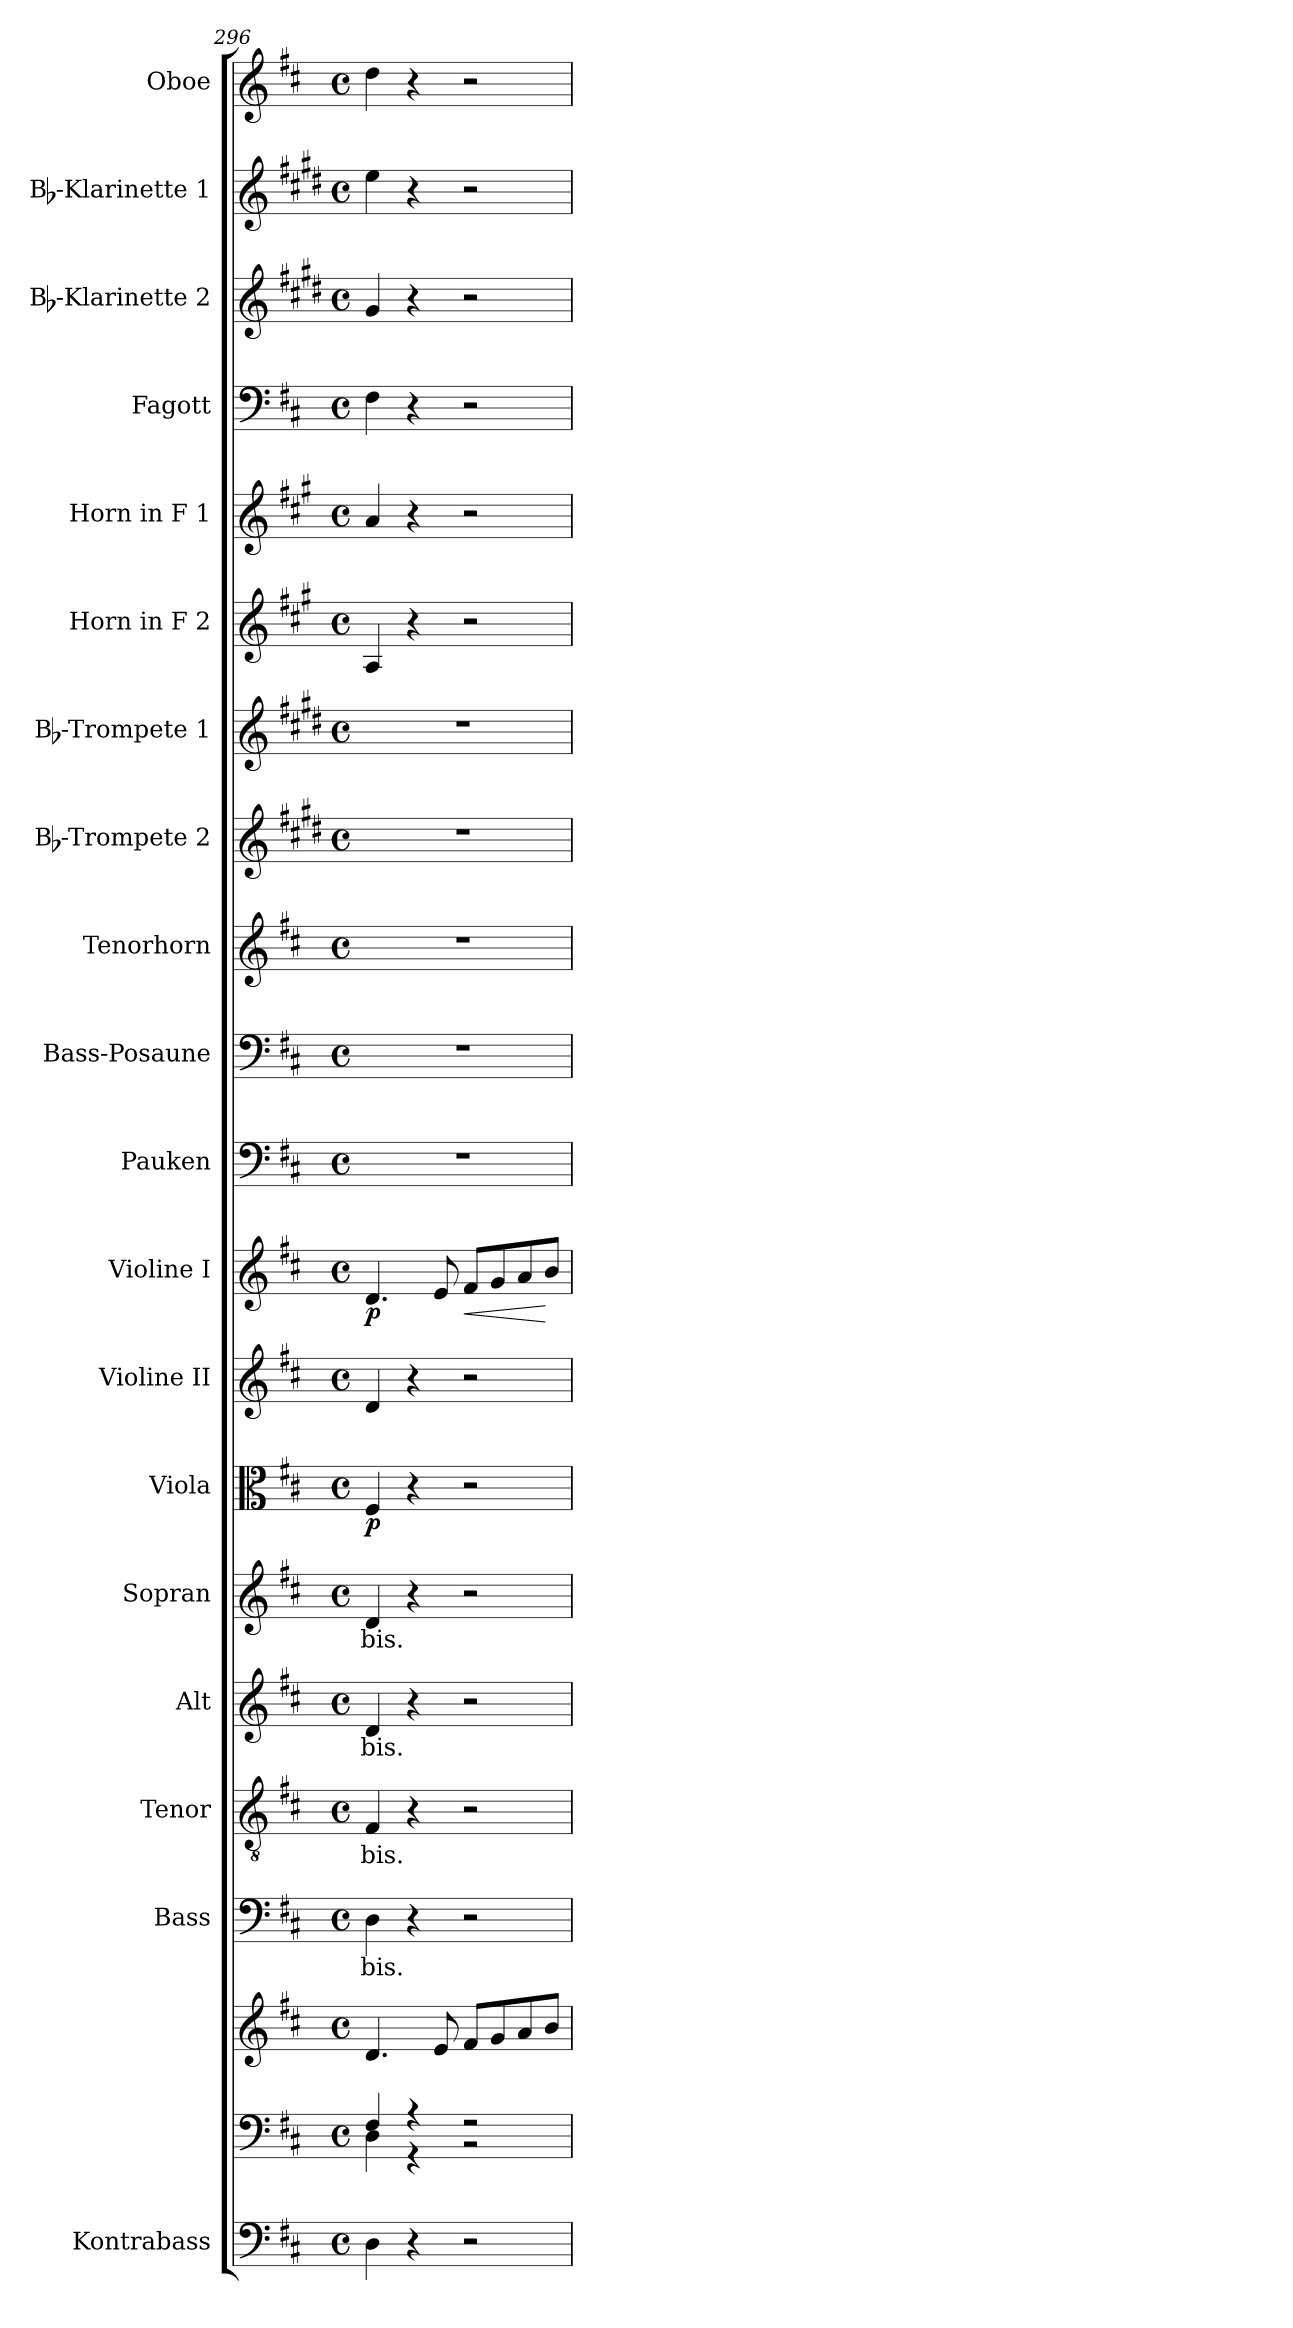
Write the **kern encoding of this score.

**kern	**kern	**kern	**kern	**text	**kern	**text	**kern	**text	**kern	**text	**kern	**dynam	**kern	**kern	**dynam	**kern	**kern	**kern	**kern	**kern	**kern	**kern	**kern	**kern	**kern	**kern
*part20	*part19	*part19	*part18	*part18	*part17	*part17	*part16	*part16	*part15	*part15	*part14	*part14	*part13	*part12	*part12	*part11	*part10	*part9	*part8	*part7	*part6	*part5	*part4	*part3	*part2	*part1
*staff21	*staff20	*staff19	*staff18	*staff18	*staff17	*staff17	*staff16	*staff16	*staff15	*staff15	*staff14	*staff14	*staff13	*staff12	*staff12	*staff11	*staff10	*staff9	*staff8	*staff7	*staff6	*staff5	*staff4	*staff3	*staff2	*staff1
*I"Kontrabass	*	*	*I"Bass	*	*I"Tenor	*	*I"Alt	*	*I"Sopran	*	*I"Viola	*	*I"Violine II	*I"Violine I	*	*I"Pauken	*I"Bass-Posaune	*I"Tenorhorn	*I"Bb-Trompete 2	*I"Bb-Trompete 1	*I"Horn in F 2	*I"Horn in F 1	*I"Fagott	*I"Bb-Klarinette 2	*I"Bb-Klarinette 1	*I"Oboe
*I'Kb.	*	*	*I'B.	*	*I'T.	*	*I'A.	*	*I'S.	*	*I'Vla.	*	*I'Vl. II	*I'Vl. I	*	*I'Pk.	*I'B. Pos.	*I'T. Hrn.	*I'Bb Trp. 2	*I'Bb Trp. 1	*	*	*I'Fg.	*I'Bb Kl. 2	*I'Bb Kl. 1	*I'Ob.
!!LO:PB:g=z
*clefF4	*clefF4	*clefG2	*clefF4	*	*clefGv2	*	*clefG2	*	*clefG2	*	*clefC3	*	*clefG2	*clefG2	*	*clefF4	*clefF4	*clefG2	*clefG2	*clefG2	*clefG2	*clefG2	*clefF4	*clefG2	*clefG2	*clefG2
*ITrd7c12	*	*	*	*	*	*	*	*	*	*	*	*	*	*	*	*	*	*ITrd8c14	*ITrd1c2	*ITrd1c2	*ITrd4c7	*ITrd4c7	*	*ITrd1c2	*ITrd1c2	*
*k[f#c#]	*k[f#c#]	*k[f#c#]	*k[f#c#]	*	*k[f#c#]	*	*k[f#c#]	*	*k[f#c#]	*	*k[f#c#]	*	*k[f#c#]	*k[f#c#]	*	*k[f#c#]	*k[f#c#]	*k[f#c#]	*k[f#c#]	*k[f#c#]	*k[f#c#]	*k[f#c#]	*k[f#c#]	*k[f#c#]	*k[f#c#]	*k[f#c#]
*D:	*D:	*D:	*D:	*	*D:	*	*D:	*	*D:	*	*D:	*	*D:	*D:	*	*D:	*D:	*D:	*D:	*D:	*D:	*D:	*D:	*D:	*D:	*D:
*M4/4	*M4/4	*M4/4	*M4/4	*	*M4/4	*	*M4/4	*	*M4/4	*	*M4/4	*	*M4/4	*M4/4	*	*M4/4	*M4/4	*M4/4	*M4/4	*M4/4	*M4/4	*M4/4	*M4/4	*M4/4	*M4/4	*M4/4
*met(c)	*met(c)	*met(c)	*met(c)	*	*met(c)	*	*met(c)	*	*met(c)	*	*met(c)	*	*met(c)	*met(c)	*	*met(c)	*met(c)	*met(c)	*met(c)	*met(c)	*met(c)	*met(c)	*met(c)	*met(c)	*met(c)	*met(c)
=296	=296	=296	=296	=296	=296	=296	=296	=296	=296	=296	=296	=296	=296	=296	=296	=296	=296	=296	=296	=296	=296	=296	=296	=296	=296	=296
*	*^	*	*	*	*	*	*	*	*	*	*	*	*	*	*	*	*	*	*	*	*	*	*	*	*	*
!	!	!	!	!	!LO:LY:b	!	!LO:LY:b	!	!LO:LY:b	!	!LO:LY:b	!	!LO:DY:b	!	!	!LO:DY:b	!	!	!	!	!	!	!	!	!	!	!
4DD\	4F#/	4D\	4.d/	4D\	-bis.	4F#/	-bis.	4d/	-bis.	4d/	-bis.	4F#/	p	4d/	4.d/	p	1r	1r	1r	1r	1r	4D/	4d/	4F#\	4f#/	4dd\	4dd\
4r	4r	4r	.	4r	.	4r	.	4r	.	4r	.	4r	.	4r	.	.	.	.	.	.	.	4r	4r	4r	4r	4r	4r
.	.	.	8e/	.	.	.	.	.	.	.	.	.	.	.	8e/	.	.	.	.	.	.	.	.	.	.	.	.
!	!	!	!	!	!	!	!	!	!	!	!	!	!	!	!	!LO:HP:b	!	!	!	!	!	!	!	!	!	!	!
2r	2r	2r	8f#/L	2r	.	2r	.	2r	.	2r	.	2r	.	2r	8f#/L	<	.	.	.	.	.	2r	2r	2r	2r	2r	2r
.	.	.	8g/	.	.	.	.	.	.	.	.	.	.	.	8g/	.	.	.	.	.	.	.	.	.	.	.	.
.	.	.	8a/	.	.	.	.	.	.	.	.	.	.	.	8a/	.	.	.	.	.	.	.	.	.	.	.	.
.	.	.	8b/J	.	.	.	.	.	.	.	.	.	.	.	8b/J	[	.	.	.	.	.	.	.	.	.	.	.
*	*v	*v	*	*	*	*	*	*	*	*	*	*	*	*	*	*	*	*	*	*	*	*	*	*	*	*	*
=	=	=	=	=	=	=	=	=	=	=	=	=	=	=	=	=	=	=	=	=	=	=	=	=	=	=
*-	*-	*-	*-	*-	*-	*-	*-	*-	*-	*-	*-	*-	*-	*-	*-	*-	*-	*-	*-	*-	*-	*-	*-	*-	*-	*-
